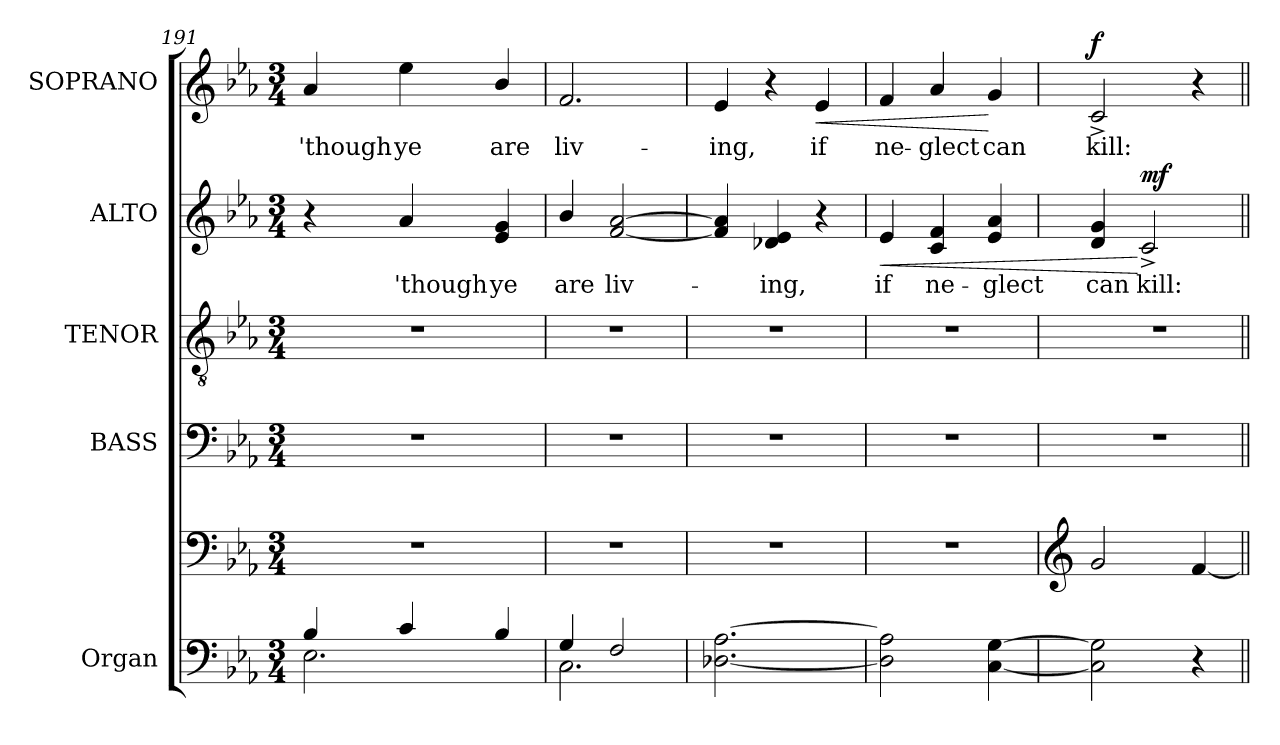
**kern	**kern	**kern	**kern	**kern	**text	**dynam	**kern	**text	**dynam
*part5	*part5	*part4	*part3	*part2	*part2	*part2	*part1	*part1	*part1
*staff6	*staff5	*staff4	*staff3	*staff2	*staff2	*staff2	*staff1	*staff1	*staff1
*I"Organ	*	*I"BASS	*I"TENOR	*I"ALTO	*	*	*I"SOPRANO	*	*
*I'Org.	*	*I'B.	*I'T.	*I'A.	*	*	*I'S.	*	*
*clefF4	*clefF4	*clefF4	*clefGv2	*clefG2	*	*	*clefG2	*	*
*	*	*	*ITrd7c12	*	*	*	*	*	*
*k[b-e-a-]	*k[b-e-a-]	*k[b-e-a-]	*k[b-e-a-]	*k[b-e-a-]	*	*	*k[b-e-a-]	*	*
*E-:	*E-:	*E-:	*E-:	*E-:	*	*	*E-:	*	*
*M3/4	*M3/4	*M3/4	*M3/4	*M3/4	*	*	*M3/4	*	*
=191	=191	=191	=191	=191	=191	=191	=191	=191	=191
*^	*	*	*	*	*	*	*	*	*
!	!	!LO:N:vis=1	!LO:N:vis=1	!LO:N:vis=1	!	!	!	!	!	!
!	!	!	!	!	!	!	!	!	!LO:LY:b:color=#000000	!
4B-i/	2.E-i\	2.r	2.r	2.r	4r	.	.	4a-i/	'though	.
!	!	!	!	!	!	!LO:LY:b:color=#000000	!	!	!	!
!	!	!	!	!	!	!	!	!	!LO:LY:b:color=#000000	!
4ci/	.	.	.	.	4a-i/	'though	.	4ee-i\	ye	.
!	!	!	!	!	!	!LO:LY:b:color=#000000	!	!	!	!
!	!	!	!	!	!	!	!	!	!LO:LY:b:color=#000000	!
4B-i/	.	.	.	.	4e-i/ 4gi	ye	.	4b-i/	are	.
!!LO:LB:g=z
=192	=192	=192	=192	=192	=192	=192	=192	=192	=192	=192
!	!	!LO:N:vis=1	!LO:N:vis=1	!LO:N:vis=1	!	!	!	!	!	!
!	!	!	!	!	!	!LO:LY:b:color=#000000	!	!	!	!
!	!	!	!	!	!	!	!	!	!LO:LY:b:color=#000000	!
4Gi/	2.Ci\	2.r	2.r	2.r	4b-i/	are	.	2.fi/	liv-	.
!	!	!	!	!	!	!LO:LY:b:color=#000000	!	!	!	!
2Fi/	.	.	.	.	[2fi/ [2a-i	liv-	.	.	.	.
*v	*v	*	*	*	*	*	*	*	*	*
=193	=193	=193	=193	=193	=193	=193	=193	=193	=193
!	!LO:N:vis=1	!LO:N:vis=1	!LO:N:vis=1	!	!	!	!	!	!
!	!	!	!	!	!	!	!	!LO:LY:b:color=#000000	!
[2.D-Xi\ [2.A-i	2.r	2.r	2.r	4fi/] 4a-i]	.	.	4e-i/	-ing,	.
!	!	!	!	!	!LO:LY:b:color=#000000	!	!	!	!
.	.	.	.	4d-Xi/ 4e-i	-ing,	.	4r	.	.
!	!	!	!	!	!	!	!	!LO:LY:b:color=#000000	!LO:HP:b
.	.	.	.	4r	.	.	4e-i/	if	<
=194	=194	=194	=194	=194	=194	=194	=194	=194	=194
!	!LO:N:vis=1	!LO:N:vis=1	!LO:N:vis=1	!	!	!	!	!	!
!	!	!	!	!	!LO:LY:b:color=#000000	!LO:HP:b	!	!	!
!	!	!	!	!	!	!	!	!LO:LY:b:color=#000000	!
2D-i\] 2A-i]	2.r	2.r	2.r	4e-i/	if	<	4fi/	ne-	.
!	!	!	!	!	!LO:LY:b:color=#000000	!	!	!	!
!	!	!	!	!	!	!	!	!LO:LY:b:color=#000000	!
.	.	.	.	4ci/ 4fi	ne-	.	4a-i/	-glect	.
!	!	!	!	!	!LO:LY:b:color=#000000	!	!	!	!
!	!	!	!	!	!	!	!	!LO:LY:b:color=#000000	!
[4Ci\ [4Gi	.	.	.	4e-i/ 4a-i	-glect	.	4gi/	can	[
=195	=195	=195	=195	=195	=195	=195	=195	=195	=195
*	*clefG2	*	*	*	*	*	*	*	*
!	!	!LO:N:vis=1	!LO:N:vis=1	!	!	!	!	!	!
!	!	!	!	!	!LO:LY:b:color=#000000	!	!	!	!
!	!	!	!	!	!	!	!	!LO:LY:b:color=#000000	!
2Ci\] 2Gi]	2gi/	2.r	2.r	4di/ 4gi	can	.	2c^i/	kill:	f
!	!	!	!	!	!LO:LY:b:color=#000000	!	!	!	!
.	.	.	.	2c^i/	kill:	[ mf	.	.	.
4r	[4fi/	.	.	.	.	.	4r	.	.
=||	=||	=||	=||	=||	=||	=||	=||	=||	=||
*-	*-	*-	*-	*-	*-	*-	*-	*-	*-
